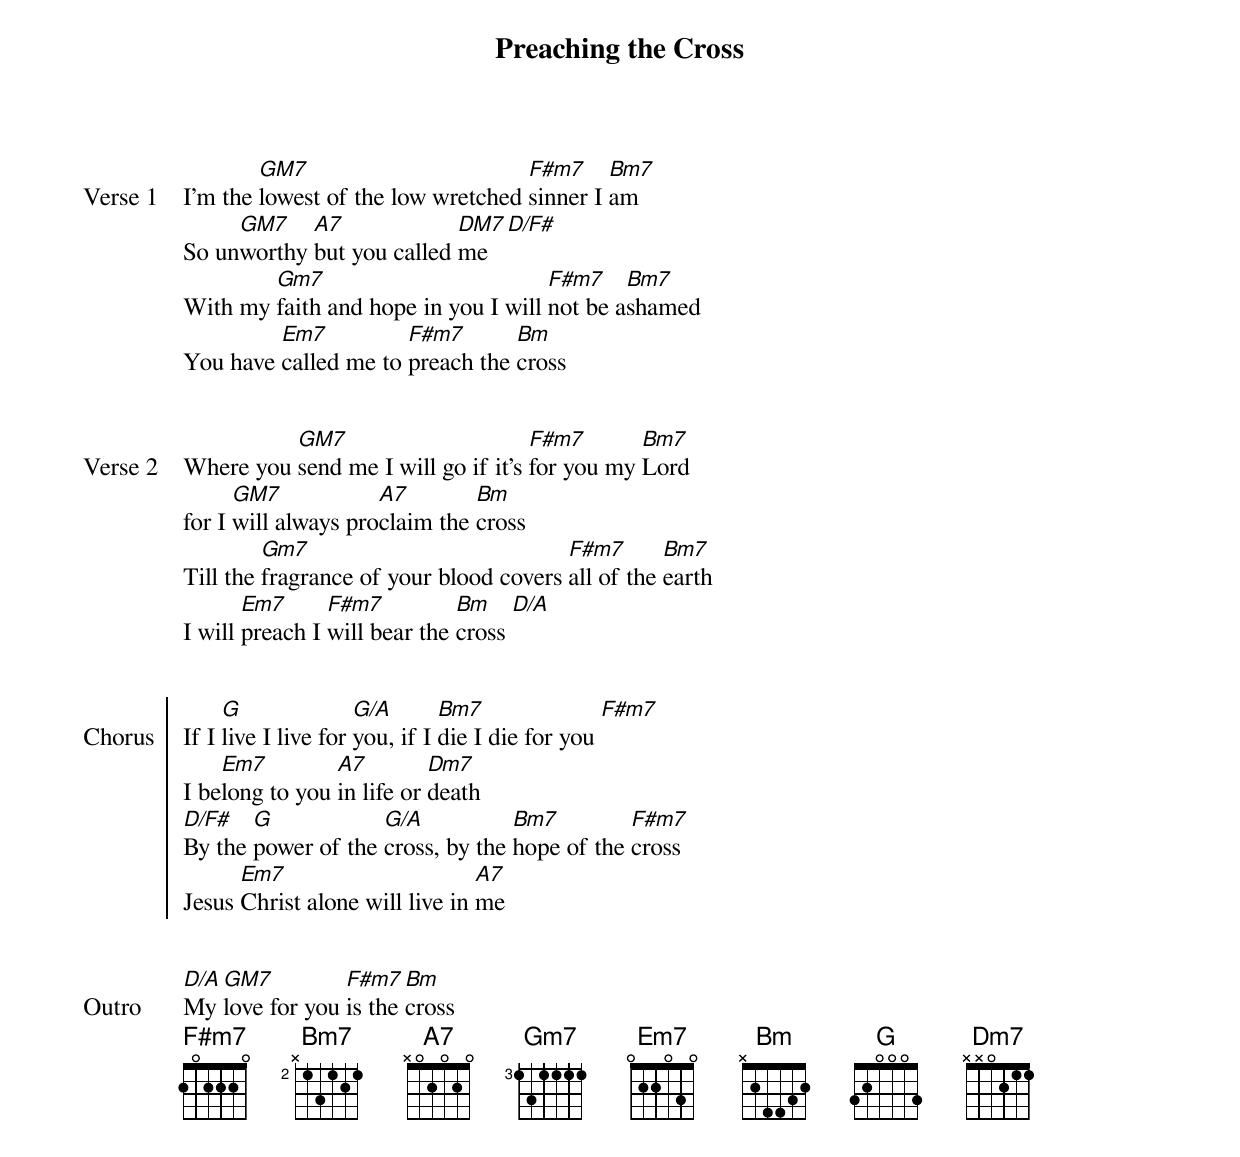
{title: Preaching the Cross}
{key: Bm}
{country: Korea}
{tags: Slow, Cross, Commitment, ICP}

{start_of_verse: Verse 1}
I'm the [GM7]lowest of the low wretched [F#m7]sinner I [Bm7]am
So un[GM7]worthy [A7]but you called [DM7]me [D/F#]
With my [Gm7]faith and hope in you I will [F#m7]not be a[Bm7]shamed
You have [Em7]called me to [F#m7]preach the [Bm]cross

{end_of_verse}

{start_of_verse: Verse 2}
Where you [GM7]send me I will go if it's [F#m7]for you my [Bm7]Lord
for I [GM7]will always pro[A7]claim the [Bm]cross
Till the [Gm7]fragrance of your blood covers [F#m7]all of the [Bm7]earth
I will [Em7]preach I [F#m7]will bear the [Bm]cross [D/A]

{end_of_verse}

{start_of_chorus: Chorus}
If I [G]live I live for [G/A]you, if I [Bm7]die I die for you [F#m7]
I be[Em7]long to you [A7]in life or [Dm7]death
[D/F#]By the [G]power of the [G/A]cross, by the [Bm7]hope of the [F#m7]cross
Jesus [Em7]Christ alone will live in [A7]me

{end_of_chorus}

{start_of_bridge: Outro}
[D/A]My [GM7]love for you [F#m7]is the [Bm]cross
{end_of_bridge}
